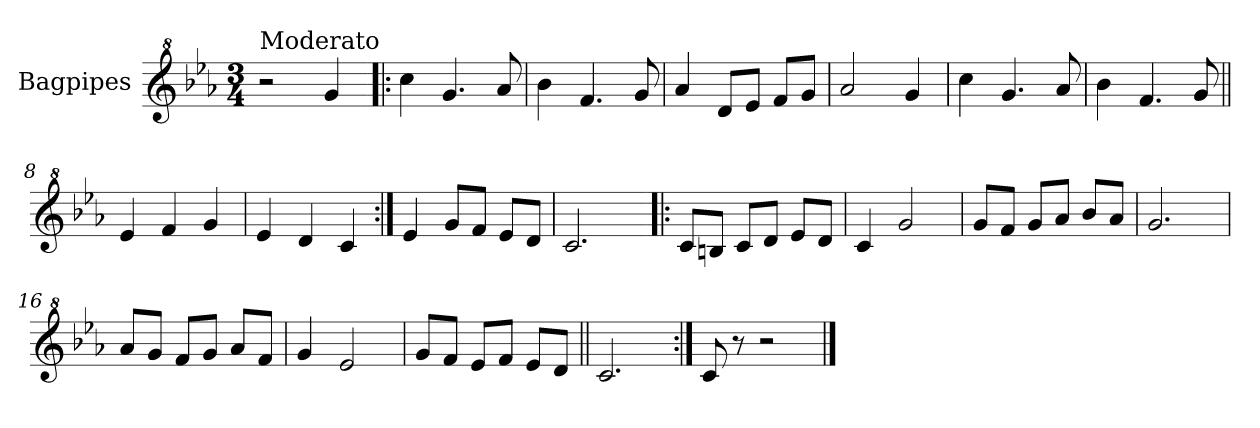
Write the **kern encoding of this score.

**kern
*part1
*staff1
*I"Bagpipes
*I'Bag
*clefG^2
*k[b-e-a-]
*E-:
*M3/4
=1
!LO:TX:a:t=Moderato
2r
4gg/
=2!|:
4ccc\
4.gg/
8aa-/
=3
4bb-\
4.ff/
8gg/
=4
4aa-/
8dd/L
8ee-/J
8ff/L
8gg/J
=5
2aa-/
4gg/
=6
4ccc\
4.gg/
8aa-/
=7
4bb-\
4.ff/
8gg/
=8||
4ee-/
4ff/
4gg/
=9
4ee-/
4dd/
4cc/
=10:|!
4ee-/
8gg/L
8ff/J
8ee-/L
8dd/J
!!LO:LB:g=z
=11
2.cc/
=12!|:
8cc/L
8bn/J
8cc/L
8dd/J
8ee-/L
8dd/J
=13
4cc/
2gg/
=14
8gg/L
8ff/J
8gg/L
8aa-/J
8bb-/L
8aa-/J
=15
2.gg/
=16
8aa-/L
8gg/J
8ff/L
8gg/J
8aa-/L
8ff/J
=17
4gg/
2ee-/
=18
8gg/L
8ff/J
8ee-/L
8ff/J
8ee-/L
8dd/J
=19||
2.cc/
=20:|!
8cc/
8r
2r
==
*-
